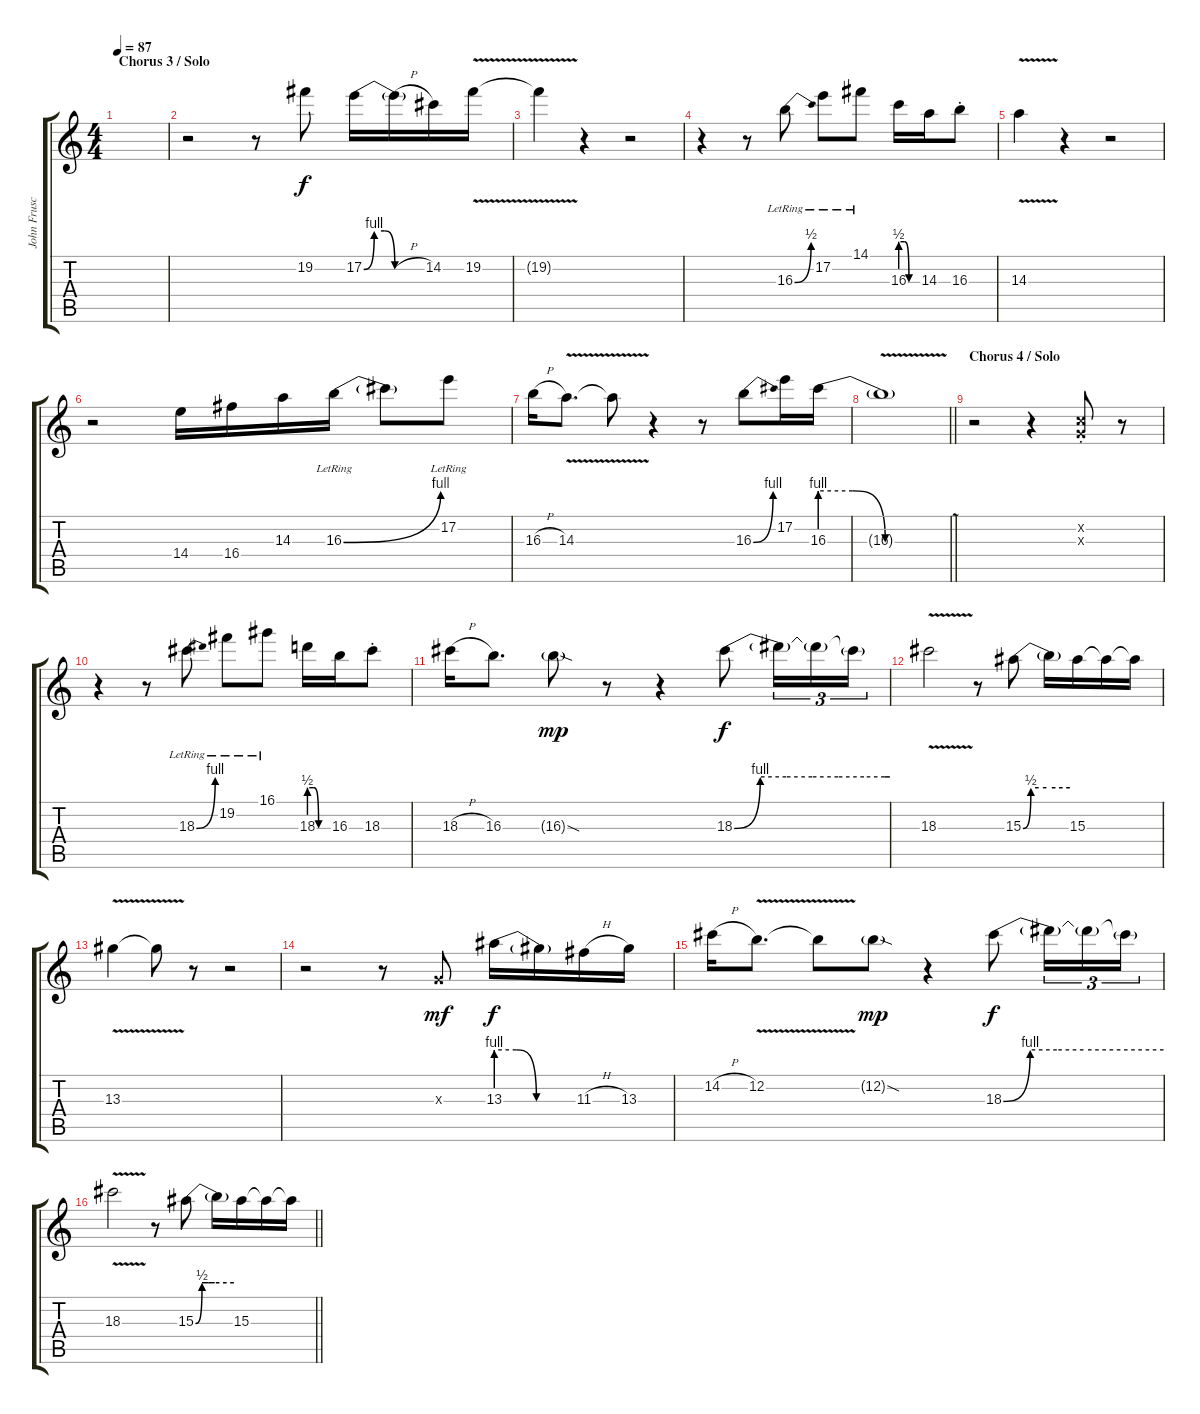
\track ("John Frusciante" "John Frusc") {instrument overdrivenguitar}
\staff {score tabs}
\tuning (E4 B3 G3 D3 A2 E2) {hide}
\ts (4 4)
\section ("" "Chorus 3 / Solo")
\tempo 87
\clef g2
\ks c
|
r.2 r.8 19.2.8 17.2{be (custom 0 0 10 4 20 4 30 0 60 0)}.16 17.2{h t}.16 14.2.16 19.2{v}.16 |
19.2{t}.4 r.4 r.2 |
r.4 r.8 16.3{be (bend 0 0 60 2) lr}.8 17.2{lr}.8 14.1{lr}.8 16.3{be (custom 0 2 15 2 30 0 60 0)}.16 14.3.16 16.3{st}.8 |
14.3{v}.4 r.4 r.2 |
r.2 14.4.16 16.4.16 14.3.16 16.3{be (bend 0 0 60 4) lr}.16 16.3{t}.8 17.2{lr}.8 |
16.3{h}.16 14.3{v}.8{d} 14.3{t}.8 r.4 r.8 16.3{be (bend 0 0 60 4)}.8 17.2.16 16.3{be (custom 0 4 15 4 30 0 46 0 60 0)}.16 |
\barLineRight lightlight
16.3{v t}.1 |
\section ("" "Chorus 4 / Solo")
r.2 r.4 (1.2{st x} 0.3{x}).8 r.8 |
r.4 r.8 18.3{be (bend 0 0 60 4) lr}.8 19.2{lr}.8 16.1{lr}.8 18.3{be (custom 0 2 15 2 30 0 60 0)}.16 16.3.16 18.3{st}.8 |
18.3{h}.16 16.3.8{d} 16.3{sod g}.8{dy mp} r.8 r.4 18.3{be (custom 0 0 10 4 20 4 30 4 40 4 50 4 58 4 60 4)}.8{dy f} 18.3{t}.16{tu (3 2)} 18.3{t}.16{tu (3 2)} 18.3{t}.16{tu (3 2)} |
18.3{v}.2 r.8 15.3{be (custom 0 0 10 2 20 2 30 2 60 2)}.8 15.3{t}.16 15.3.16 15.3{t}.16 15.3{t}.16 |
13.3{v}.4 13.3{t}.8 r.8 r.2 |
r.2 r.8 0.3{x}.8{dy mf} 13.3{be (custom 0 4 15 4 30 0 60 0)}.16{dy f} 13.3{t}.16 11.3{h}.16 13.3.16 |
14.2{h}.16 12.2{v}.8{d} 12.2{t}.8 12.2{sod g}.8{dy mp} r.4 18.3{be (custom 0 0 10 4 20 4 30 4 60 4)}.8{dy f} 18.3{t}.16{tu (3 2)} 18.3{t}.16{tu (3 2)} 18.3{t}.16{tu (3 2)} |
\barLineRight lightlight
18.3{v}.2 r.8 15.3{be (custom 0 0 10 2 20 2 30 2 60 2)}.8 15.3{t}.16 15.3.16 15.3{t}.16 15.3{t}.16
